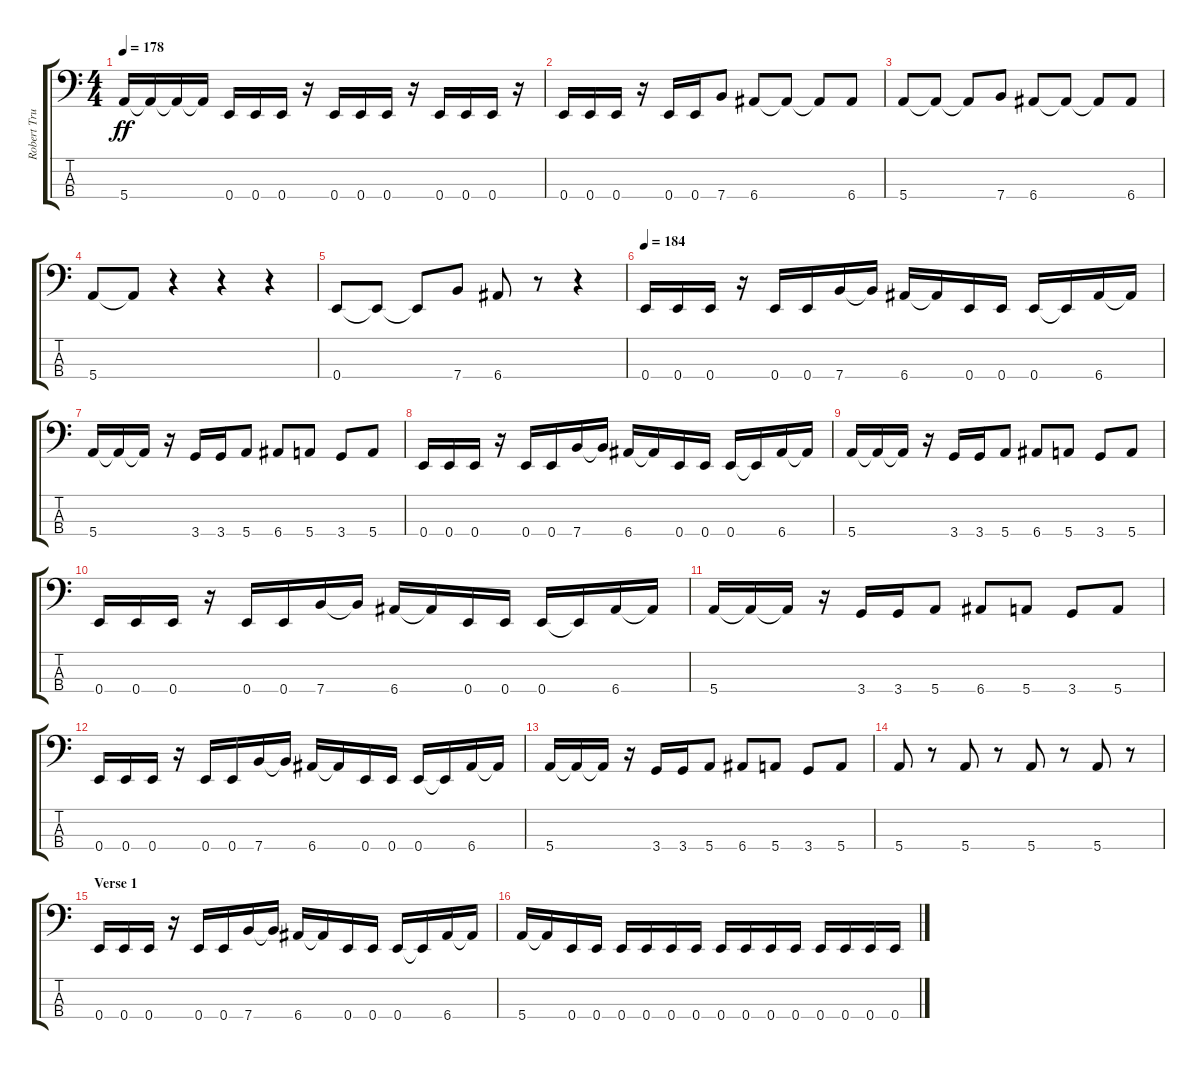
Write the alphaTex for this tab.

\track ("Robert Trujillo" "Robert Tru") {instrument electricbassfinger}
\staff {score tabs}
\tuning (G2 D2 A1 E1) {hide}
\ts (4 4)
\tempo 178
\clef f4
\ks c
5.4.16{dy ff} 5.4{t}.16 5.4{t}.16 5.4{t}.16 0.4.16 0.4.16 0.4.16 r.16 0.4.16 0.4.16 0.4.16 r.16 0.4.16 0.4.16 0.4.16 r.16 |
0.4.16 0.4.16 0.4.16 r.16 0.4.16 0.4.16 7.4.8 6.4.8 6.4{t}.8 6.4{t}.8 6.4.8 |
5.4.8 5.4{t}.8 5.4{t}.8 7.4.8 6.4.8 6.4{t}.8 6.4{t}.8 6.4.8 |
5.4.8 5.4{t}.8 r.4 r.4 r.4 |
0.4.8 0.4{t}.8 0.4{t}.8 7.4.8 6.4.8 r.8 r.4 |
\tempo 184
0.4.16 0.4.16 0.4.16 r.16 0.4.16 0.4.16 7.4.16 7.4{t}.16 6.4.16 6.4{t}.16 0.4.16 0.4.16 0.4.16 0.4{t}.16 6.4.16 6.4{t}.16 |
5.4.16 5.4{t}.16 5.4{t}.16 r.16 3.4.16 3.4.16 5.4.8 6.4.8 5.4.8 3.4.8 5.4.8 |
0.4.16 0.4.16 0.4.16 r.16 0.4.16 0.4.16 7.4.16 7.4{t}.16 6.4.16 6.4{t}.16 0.4.16 0.4.16 0.4.16 0.4{t}.16 6.4.16 6.4{t}.16 |
5.4.16 5.4{t}.16 5.4{t}.16 r.16 3.4.16 3.4.16 5.4.8 6.4.8 5.4.8 3.4.8 5.4.8 |
0.4.16 0.4.16 0.4.16 r.16 0.4.16 0.4.16 7.4.16 7.4{t}.16 6.4.16 6.4{t}.16 0.4.16 0.4.16 0.4.16 0.4{t}.16 6.4.16 6.4{t}.16 |
5.4.16 5.4{t}.16 5.4{t}.16 r.16 3.4.16 3.4.16 5.4.8 6.4.8 5.4.8 3.4.8 5.4.8 |
0.4.16 0.4.16 0.4.16 r.16 0.4.16 0.4.16 7.4.16 7.4{t}.16 6.4.16 6.4{t}.16 0.4.16 0.4.16 0.4.16 0.4{t}.16 6.4.16 6.4{t}.16 |
5.4.16 5.4{t}.16 5.4{t}.16 r.16 3.4.16 3.4.16 5.4.8 6.4.8 5.4.8 3.4.8 5.4.8 |
5.4.8 r.8 5.4.8 r.8 5.4.8 r.8 5.4.8 r.8 |
\section ("" "Verse 1")
0.4.16 0.4.16 0.4.16 r.16 0.4.16 0.4.16 7.4.16 7.4{t}.16 6.4.16 6.4{t}.16 0.4.16 0.4.16 0.4.16 0.4{t}.16 6.4.16 6.4{t}.16 |
5.4.16 5.4{t}.16 0.4.16 0.4.16 0.4.16 0.4.16 0.4.16 0.4.16 0.4.16 0.4.16 0.4.16 0.4.16 0.4.16 0.4.16 0.4.16 0.4.16
